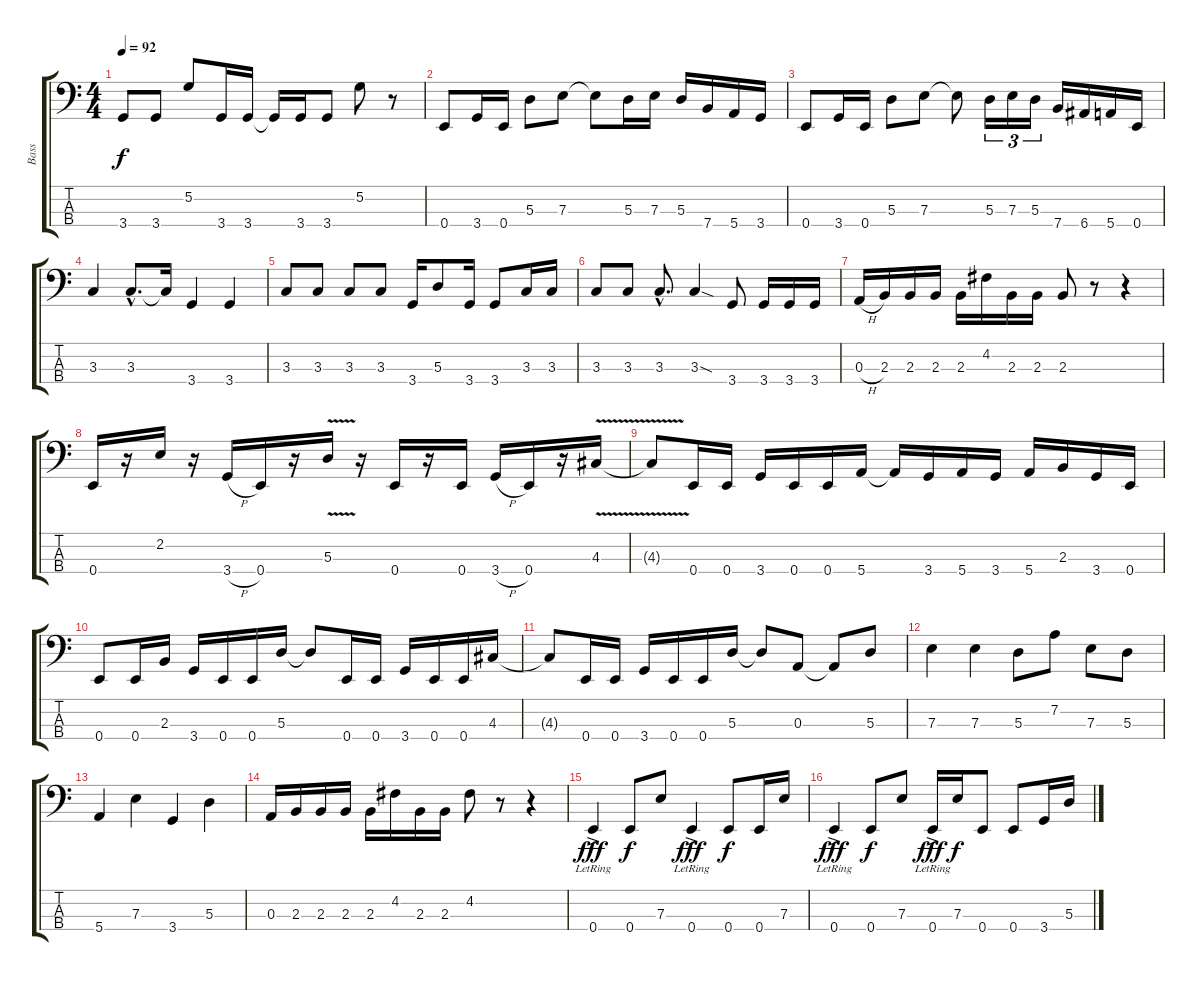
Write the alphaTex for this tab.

\track ("Bass" "Bass") {instrument slapbass2}
\staff {score tabs}
\tuning (G2 D2 A1 E1) {hide}
\ts (4 4)
\tempo 92
\clef f4
\ks c
3.4.8{dy f} 3.4.8 5.2.8 3.4.16 3.4.16 3.4{t}.16 3.4.16 3.4.8 5.2.8 r.8 |
0.4.8 3.4.16 0.4.16 5.3.8 7.3.8 7.3{t}.8 5.3.16 7.3.16 5.3.16 7.4.16 5.4.16 3.4.16 |
0.4.8 3.4.16 0.4.16 5.3.8 7.3.8 7.3{t}.8 5.3.16{tu (3 2)} 7.3.16{tu (3 2)} 5.3.16{tu (3 2)} 7.4.16 6.4.16 5.4.16 0.4.16 |
3.3.4 3.3{hac}.8{d} 3.3{t}.16 3.4.4 3.4.4 |
3.3.8 3.3.8 3.3.8 3.3.8 3.4.16 5.3.8 3.4.16 3.4.8 3.3.16 3.3.16 |
3.3.8 3.3.8 3.3{hac}.8{d} 3.3{sod}.4 3.4.8 3.4.16 3.4.16 3.4.16 |
0.3{h}.16 2.3.16 2.3.16 2.3.16 2.3.16 4.2.16 2.3.16 2.3.16 2.3.8 r.8 r.4 |
0.4.16 r.16 2.2.16 r.16 3.4{h}.16 0.4.16 r.16 5.3{v}.16 r.16 0.4.16 r.16 0.4.16 3.4{h}.16 0.4.16 r.16 4.3{v}.16 |
4.3{t}.8 0.4.16 0.4.16 3.4.16 0.4.16 0.4.16 5.4.16 5.4{t}.16 3.4.16 5.4.16 3.4.16 5.4.16 2.3.16 3.4.16 0.4.16 |
0.4.8 0.4.16 2.3.16 3.4.16 0.4.16 0.4.16 5.3.16 5.3{t}.8 0.4.16 0.4.16 3.4.16 0.4.16 0.4.16 4.3.16 |
4.3{t}.8 0.4.16 0.4.16 3.4.16 0.4.16 0.4.16 5.3.16 5.3{t}.8 0.3.8 0.3{t}.8 5.3.8 |
7.3.4 7.3.4 5.3.8 7.2.8 7.3.8 5.3.8 |
5.4.4 7.3.4 3.4.4 5.3.4 |
0.3.16 2.3.16 2.3.16 2.3.16 2.3.16 4.2.16 2.3.16 2.3.16 4.2.8 r.8 r.4 |
0.4{ac lr}.4{dy fff} 0.4.8{dy f} 7.3.8 0.4{ac lr}.4{dy fff} 0.4.8{dy f} 0.4.16 7.3.16 |
0.4{ac lr}.4{dy fff} 0.4.8{dy f} 7.3.8 0.4{ac lr}.16{dy fff} 7.3.16{dy f} 0.4.8 0.4.8 3.4.16 5.3.16
